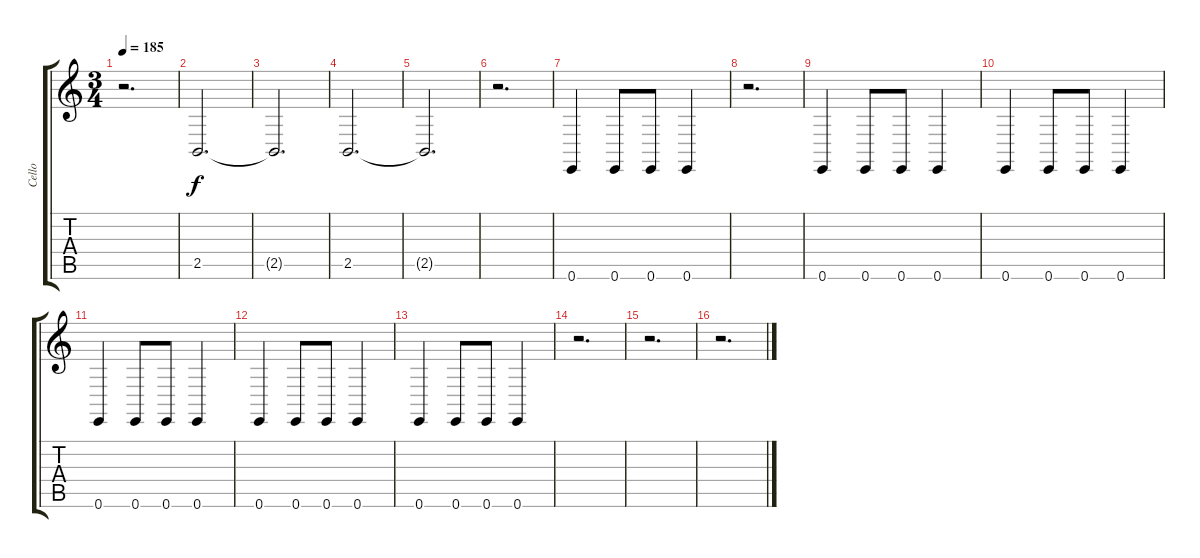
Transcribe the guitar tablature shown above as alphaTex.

\track ("Cello" "Cello") {instrument cello}
\staff {score tabs}
\tuning (E4 B3 G3 D3 A2 E2) {hide}
\ts (3 4)
\tempo 185
\clef g2
\ks c
r.2{d dy f} |
2.5.2{d} |
2.5{t}.2{d} |
2.5.2{d} |
2.5{t}.2{d} |
r.2{d} |
0.6.4 0.6.8 0.6.8 0.6.4 |
r.2{d} |
0.6.4 0.6.8 0.6.8 0.6.4 |
0.6.4 0.6.8 0.6.8 0.6.4 |
0.6.4 0.6.8 0.6.8 0.6.4 |
0.6.4 0.6.8 0.6.8 0.6.4 |
0.6.4 0.6.8 0.6.8 0.6.4 |
r.2{d} |
r.2{d} |
r.2{d}
